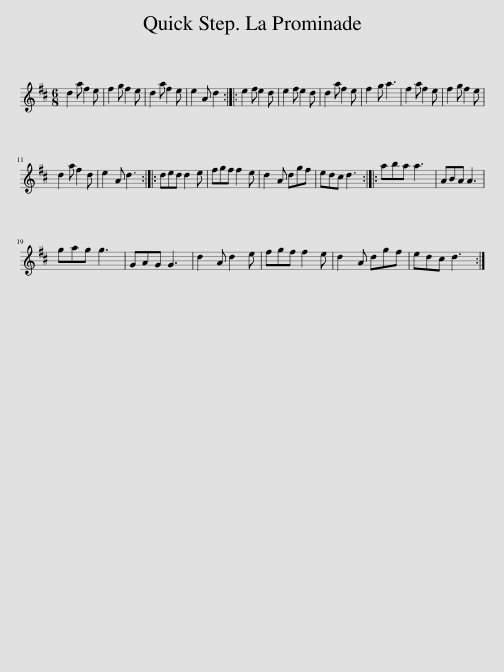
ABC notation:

X:1
L:1/8
M:6/8
I:linebreak $
K:D
V:1 treble
V:1
 d2 a f2 e | f2 g f2 e | d2 a f2 e | e2 A d2 :: e2 f e2 d | %5
 e2 f e2 d | d2 a f2 e | f2 g a3 | f2 a f2 e | f2 g f2 e |$ %10
 d2 a f2 d | e2 A d3 :: ded d2 e | fgf f2 e | d2 A dgf | %15
 edc d3 :: aba a3 | ABA A3 |$ gag g3 | GAG G3 | %20
 d2 A d2 e | fgf f2 e | d2 A dgf | edc d3 :| %24
